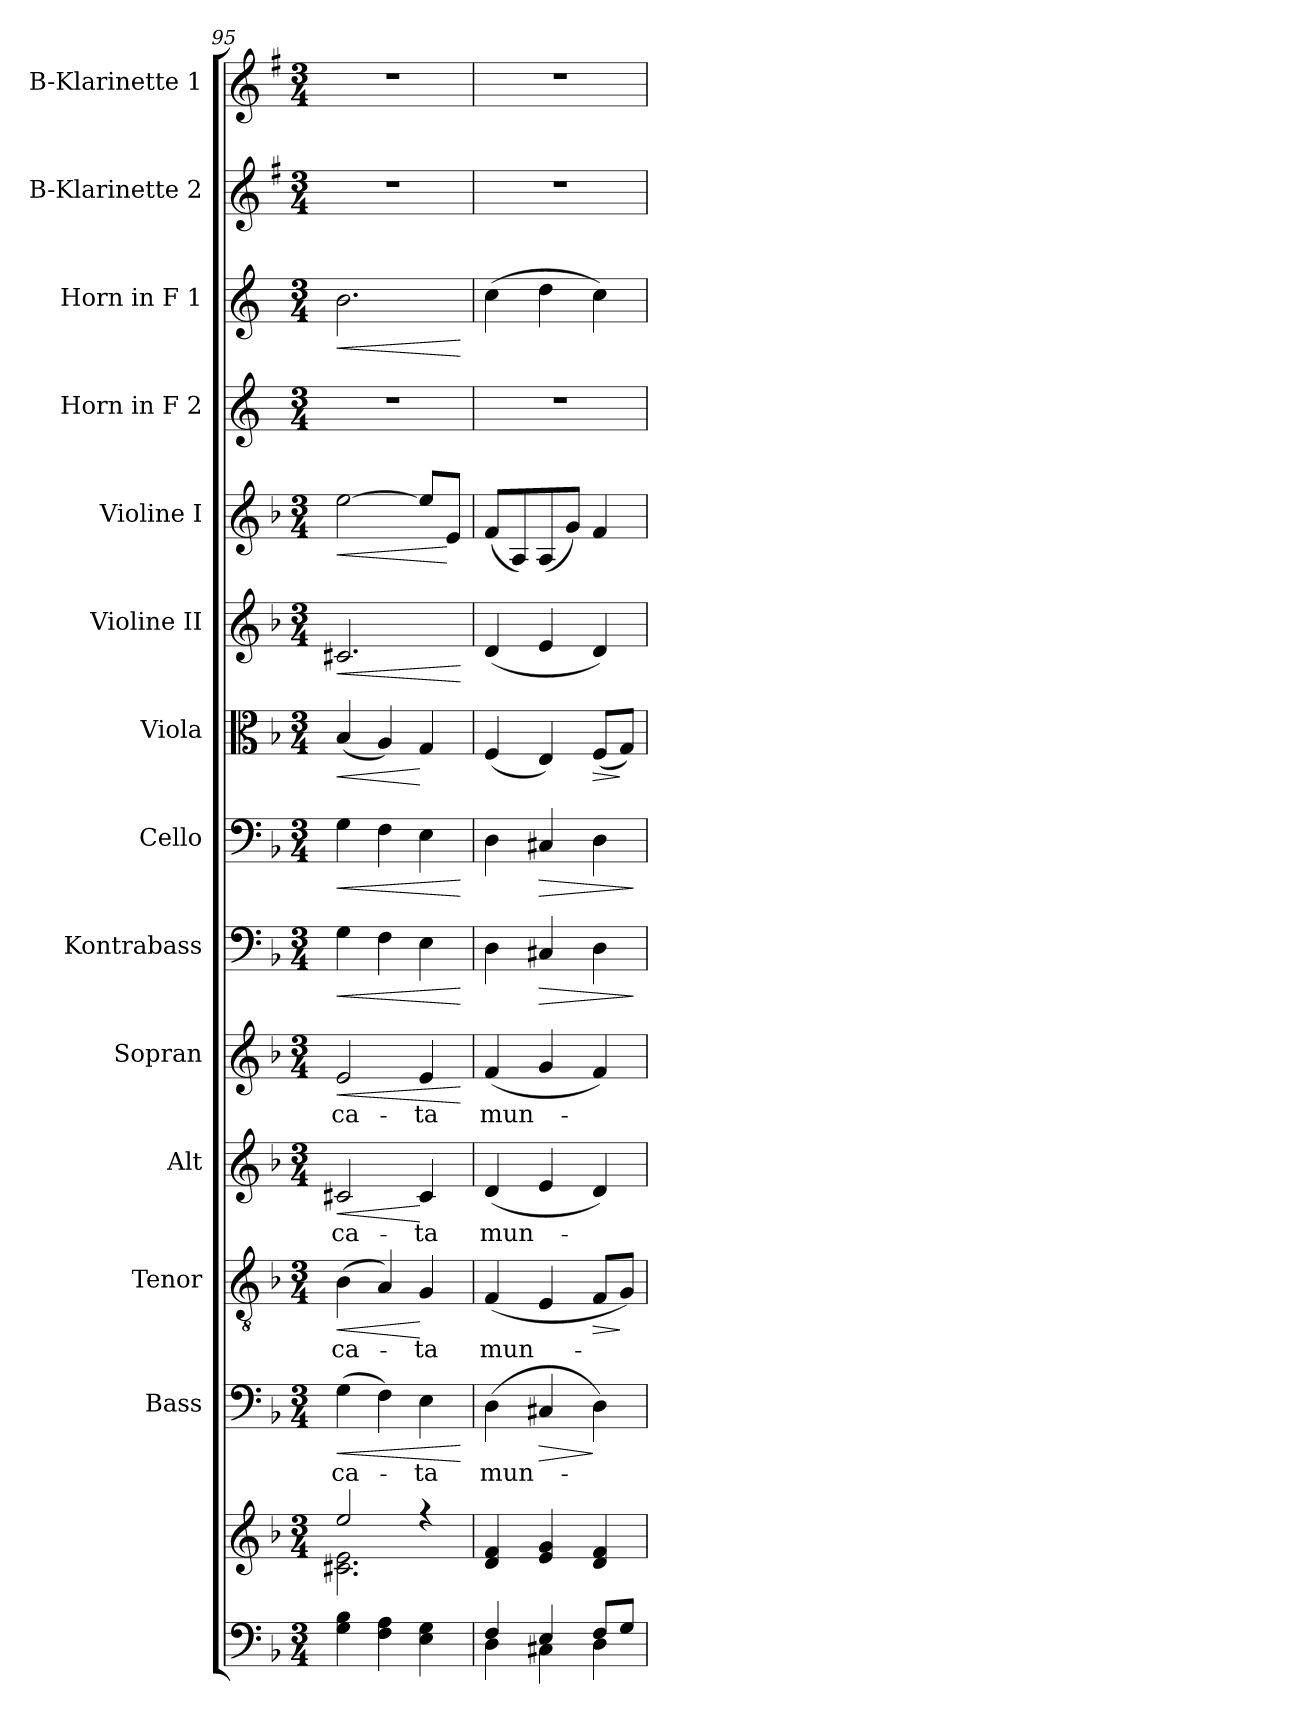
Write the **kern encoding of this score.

**kern	**kern	**kern	**text	**dynam	**kern	**text	**dynam	**kern	**text	**dynam	**kern	**text	**dynam	**kern	**dynam	**kern	**dynam	**kern	**dynam	**kern	**dynam	**kern	**dynam	**kern	**kern	**dynam	**kern	**kern
*part14	*part14	*part13	*part13	*part13	*part12	*part12	*part12	*part11	*part11	*part11	*part10	*part10	*part10	*part9	*part9	*part8	*part8	*part7	*part7	*part6	*part6	*part5	*part5	*part4	*part3	*part3	*part2	*part1
*staff15	*staff14	*staff13	*staff13	*staff13	*staff12	*staff12	*staff12	*staff11	*staff11	*staff11	*staff10	*staff10	*staff10	*staff9	*staff9	*staff8	*staff8	*staff7	*staff7	*staff6	*staff6	*staff5	*staff5	*staff4	*staff3	*staff3	*staff2	*staff1
*	*	*I"Bass	*	*	*I"Tenor	*	*	*I"Alt	*	*	*I"Sopran	*	*	*I"Kontrabass	*	*I"Cello	*	*I"Viola	*	*I"Violine II	*	*I"Violine I	*	*I"Horn in F 2	*I"Horn in F 1	*	*I"B-Klarinette 2	*I"B-Klarinette 1
*	*	*I'B.	*	*	*I'T.	*	*	*I'A.	*	*	*I'S.	*	*	*I'Kb.	*	*	*	*I'Vla.	*	*I'Vl. II	*	*I'Vl. I	*	*	*	*	*I'B Kl. 2	*I'B Kl. 1
*clefF4	*clefG2	*clefF4	*	*	*clefGv2	*	*	*clefG2	*	*	*clefG2	*	*	*clefF4	*	*clefF4	*	*clefC3	*	*clefG2	*	*clefG2	*	*clefG2	*clefG2	*	*clefG2	*clefG2
*	*	*	*	*	*	*	*	*	*	*	*	*	*	*ITrd7c12	*	*	*	*	*	*	*	*	*	*ITrd4c7	*ITrd4c7	*	*ITrd1c2	*ITrd1c2
*k[b-]	*k[b-]	*k[b-]	*	*	*k[b-]	*	*	*k[b-]	*	*	*k[b-]	*	*	*k[b-]	*	*k[b-]	*	*k[b-]	*	*k[b-]	*	*k[b-]	*	*k[b-]	*k[b-]	*	*k[b-]	*k[b-]
*F:	*F:	*F:	*	*	*F:	*	*	*F:	*	*	*F:	*	*	*F:	*	*F:	*	*F:	*	*F:	*	*F:	*	*F:	*F:	*	*F:	*F:
*M3/4	*M3/4	*M3/4	*	*	*M3/4	*	*	*M3/4	*	*	*M3/4	*	*	*M3/4	*	*M3/4	*	*M3/4	*	*M3/4	*	*M3/4	*	*M3/4	*M3/4	*	*M3/4	*M3/4
=95	=95	=95	=95	=95	=95	=95	=95	=95	=95	=95	=95	=95	=95	=95	=95	=95	=95	=95	=95	=95	=95	=95	=95	=95	=95	=95	=95	=95
*	*^	*	*	*	*	*	*	*	*	*	*	*	*	*	*	*	*	*	*	*	*	*	*	*	*	*	*	*
!	!	!	!	!LO:LY:b	!LO:HP:b	!	!LO:LY:b	!LO:HP:b	!	!LO:LY:b	!LO:HP:b	!	!LO:LY:b	!LO:HP:b	!	!LO:HP:b	!	!LO:HP:b	!	!LO:HP:b	!	!LO:HP:b	!	!LO:HP:b	!	!	!LO:HP:b	!	!
4G\ 4B-\	2ee/	2.c#X\ 2.e\	(>4G\	-ca-	<	(>4B-\	-ca-	<	2c#X/	-ca-	<	2e/	-ca-	<	4GG\	<	4G\	<	(<4B-/	<	2.c#X/	<	[2ee\	<	2.r	2.e\	<	2.r	2.r
4F\ 4A\	.	.	4F\)	.	.	4A/)	.	.	.	.	.	.	.	.	4FF\	.	4F\	.	4A/)	.	.	.	.	.	.	.	.	.	.
!	!	!	!	!LO:LY:b	!	!	!LO:LY:b	!	!	!LO:LY:b	!	!	!LO:LY:b	!	!	!	!	!	!	!	!	!	!	!	!	!	!	!	!
4E\ 4G\	4ree	.	4E\	-ta	.	4G/	-ta	[	4c#/	-ta	[	4e/	-ta	.	4EE\	.	4E\	.	4G/	[	.	.	8ee/L]	.	.	.	.	.	.
.	.	.	.	.	.	.	.	.	.	.	.	.	.	.	.	.	.	.	.	.	.	.	8e/J	[	.	.	.	.	.
*	*v	*v	*	*	*	*	*	*	*	*	*	*	*	*	*	*	*	*	*	*	*	*	*	*	*	*	*	*	*
.	.	.	.	[	.	.	.	.	.	.	.	.	[	.	[	.	[	.	.	.	[	.	.	.	.	[	.	.
=96	=96	=96	=96	=96	=96	=96	=96	=96	=96	=96	=96	=96	=96	=96	=96	=96	=96	=96	=96	=96	=96	=96	=96	=96	=96	=96	=96	=96
*^	*	*	*	*	*	*	*	*	*	*	*	*	*	*	*	*	*	*	*	*	*	*	*	*	*	*	*	*
!	!	!	!	!LO:LY:b	!	!	!LO:LY:b	!	!	!LO:LY:b	!	!	!LO:LY:b	!	!	!	!	!	!	!	!	!	!	!	!	!	!	!	!
4F/	4D\	4d/ 4f/	(>4D\	mun-	.	(<4F/	mun-	.	(<4d/	mun-	.	(<4f/	mun-	.	4DD\	.	4D\	.	(<4F/	.	(<4d/	.	(<8f/L	.	2.r	(>4f\	.	2.r	2.r
.	.	.	.	.	.	.	.	.	.	.	.	.	.	.	.	.	.	.	.	.	.	.	8A/)	.	.	.	.	.	.
!	!	!	!	!	!LO:HP:b	!	!	!	!	!	!	!	!	!	!	!LO:HP:b	!	!LO:HP:b	!	!	!	!	!	!	!	!	!	!	!
4E/	4C#X\	4e/ 4g/	4C#X/	.	>	4E/	.	.	4e/	.	.	4g/	.	.	4CC#X/	>	4C#X/	>	4E/)	.	4e/	.	(<8A/	.	.	4g\	.	.	.
.	.	.	.	.	.	.	.	.	.	.	.	.	.	.	.	.	.	.	.	.	.	.	8g/J)	.	.	.	.	.	.
!	!	!	!	!	!	!	!	!LO:HP:b	!	!	!	!	!	!	!	!	!	!	!	!LO:HP:b	!	!	!	!	!	!	!	!	!
8F/L	4D\	4d/ 4f/	4D\)	.	]	8F/L	.	>	4d/)	.	.	4f/)	.	.	4DD\	.	4D\	.	(<8F/L	>	4d/)	.	4f/	.	.	4f\)	.	.	.
8G/J	.	.	.	.	.	8G/J)	.	]	.	.	.	.	.	.	.	.	.	.	8G/J)	]	.	.	.	.	.	.	.	.	.
*v	*v	*	*	*	*	*	*	*	*	*	*	*	*	*	*	*	*	*	*	*	*	*	*	*	*	*	*	*	*
.	.	.	.	.	.	.	.	.	.	.	.	.	.	.	]	.	]	.	.	.	.	.	.	.	.	.	.	.
=	=	=	=	=	=	=	=	=	=	=	=	=	=	=	=	=	=	=	=	=	=	=	=	=	=	=	=	=
*-	*-	*-	*-	*-	*-	*-	*-	*-	*-	*-	*-	*-	*-	*-	*-	*-	*-	*-	*-	*-	*-	*-	*-	*-	*-	*-	*-	*-
